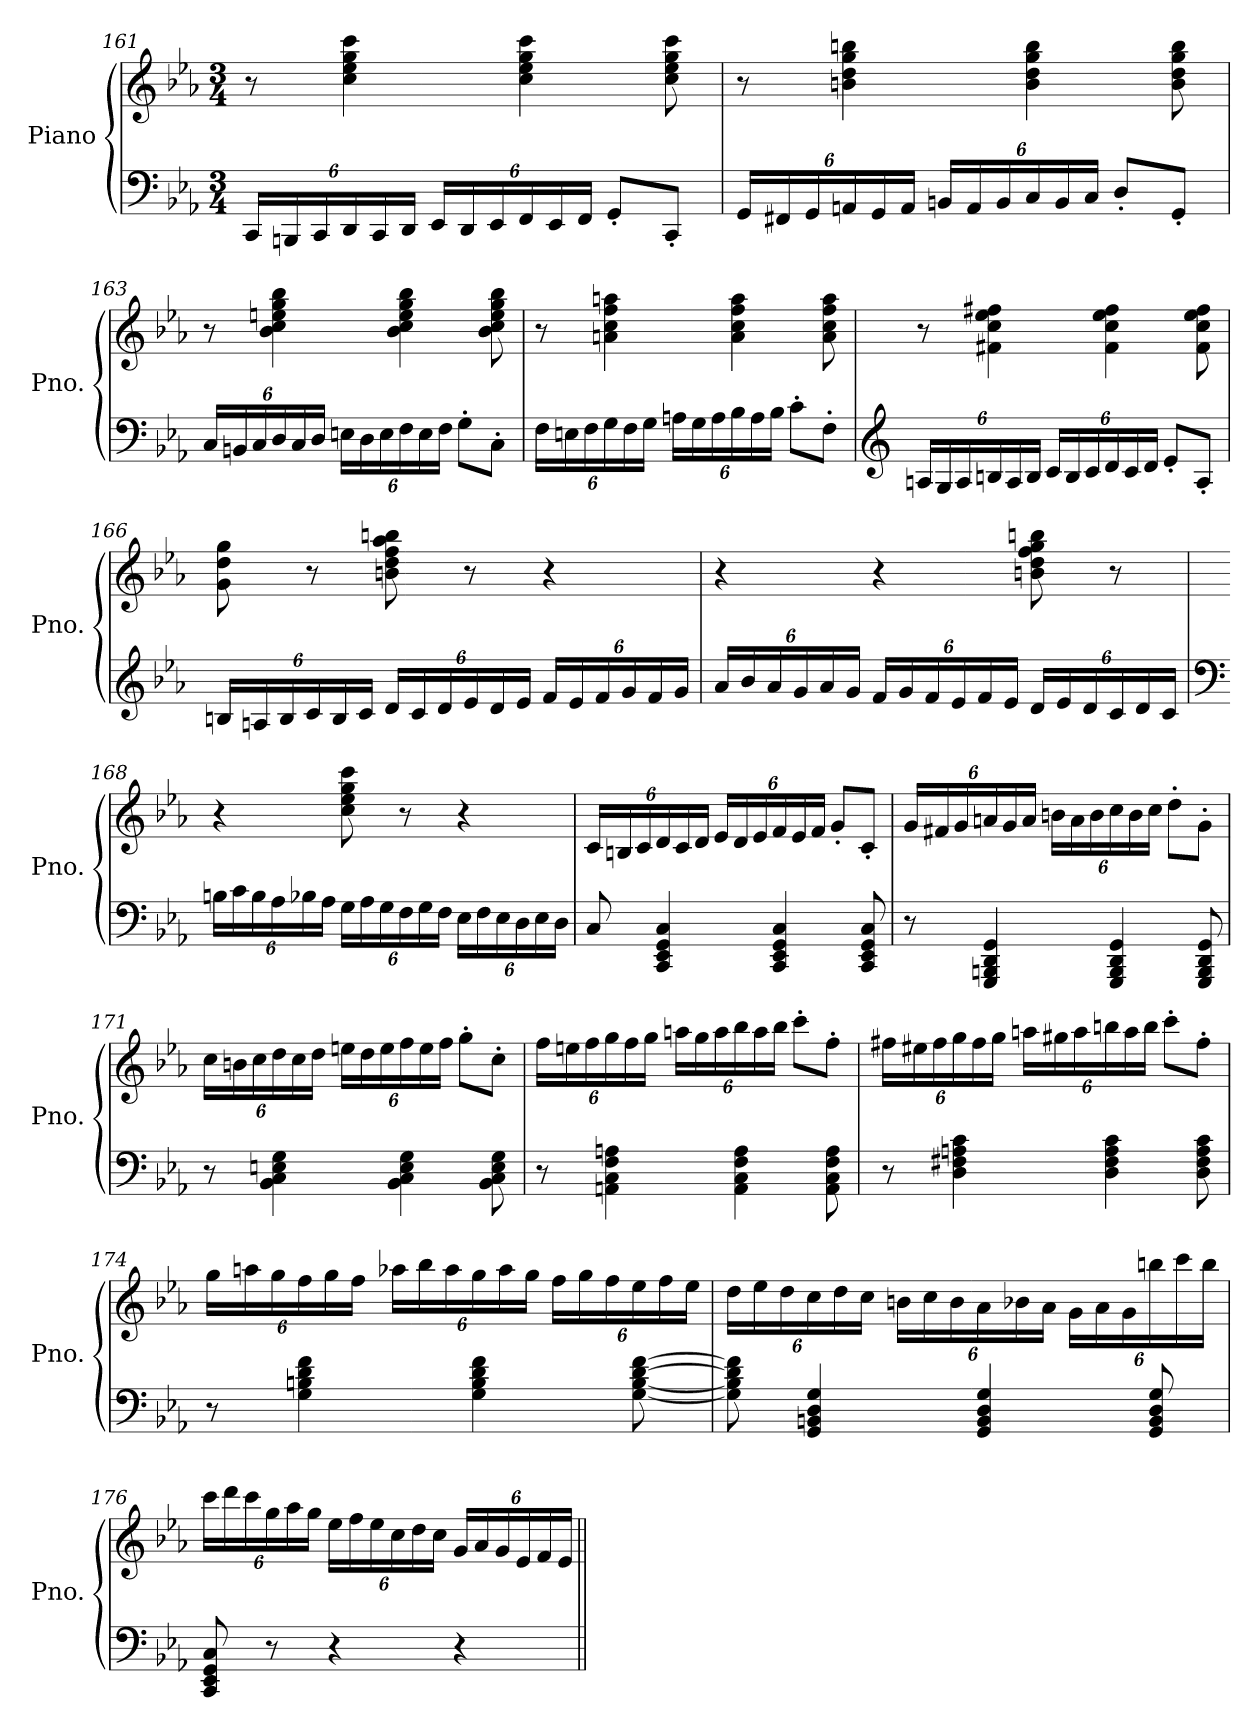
**kern	**kern
*part1	*part1
*staff2	*staff1
*I"Piano	*
*I'Pno.	*
*clefF4	*clefG2
*k[b-e-a-]	*k[b-e-a-]
*M3/4	*M3/4
=161	=161
24CC/LL	8r
24BBBn/	.
24CC/	.
24DD/	4cc\ 4ee-\ 4gg\ 4ccc\
24CC/	.
24DD/JJ	.
24EE-/LL	.
24DD/	.
24EE-/	.
24FF/	4cc\ 4ee-\ 4gg\ 4ccc\
24EE-/	.
24FF/JJ	.
8GG'/L	.
8CC'/J	8cc\ 8ee-\ 8gg\ 8ccc\
!!LO:LB:g=z
=162	=162
24GG/LL	8r
24FF#X/	.
24GG/	.
24AAn/	4bn\ 4dd\ 4gg\ 4bbn\
24GG/	.
24AA/JJ	.
24BBn/LL	.
24AA/	.
24BB/	.
24C/	4b\ 4dd\ 4gg\ 4bb\
24BB/	.
24C/JJ	.
8D'/L	.
8GG'/J	8b\ 8dd\ 8gg\ 8bb\
=163	=163
24C/LL	8r
24BBn/	.
24C/	.
24D/	4b-\ 4cc\ 4een\ 4gg\ 4bb-\
24C/	.
24D/JJ	.
24En\LL	.
24D\	.
24E\	.
24F\	4b-\ 4cc\ 4ee\ 4gg\ 4bb-\
24E\	.
24F\JJ	.
8G'\L	.
8C'\J	8b-\ 8cc\ 8ee\ 8gg\ 8bb-\
=164	=164
24F\LL	8r
24En\	.
24F\	.
24G\	4an\ 4cc\ 4ff\ 4aan\
24F\	.
24G\JJ	.
24An\LL	.
24G\	.
24A\	.
24B-\	4a\ 4cc\ 4ff\ 4aa\
24A\	.
24B-\JJ	.
8c'\L	.
8F'\J	8a\ 8cc\ 8ff\ 8aa\
!!LO:LB:g=z
=165	=165
*clefG2	*
24An/LL	8r
24G/	.
24A/	.
24Bn/	4f#X\ 4cc\ 4ee-\ 4ff#X\
24A/	.
24B/JJ	.
24c/LL	.
24B/	.
24c/	.
24d/	4f#\ 4cc\ 4ee-\ 4ff#\
24c/	.
24d/JJ	.
8e-'/L	.
8A'/J	8f#\ 8cc\ 8ee-\ 8ff#\
=166	=166
24Bn/LL	8g\ 8dd\ 8gg\
24An/	.
24B/	.
24c/	8r
24B/	.
24c/JJ	.
24d/LL	8bn\ 8dd\ 8ff\ 8aa-\ 8bbn\
24c/	.
24d/	.
24e-/	8r
24d/	.
24e-/JJ	.
24f/LL	4r
24e-/	.
24f/	.
24g/	.
24f/	.
24g/JJ	.
!!LO:LB:g=z
=167	=167
24a-/LL	4r
24b-/	.
24a-/	.
24g/	.
24a-/	.
24g/JJ	.
24f/LL	4r
24g/	.
24f/	.
24e-/	.
24f/	.
24e-/JJ	.
24d/LL	8bn\ 8dd\ 8ff\ 8gg\ 8bbn\
24e-/	.
24d/	.
24c/	8r
24d/	.
24c/JJ	.
=168	=168
*clefF4	*
24Bn\LL	4r
24c\	.
24B\	.
24A-\	.
24B-X\	.
24A-\JJ	.
24G\LL	8cc\ 8ee-\ 8gg\ 8ccc\
24A-\	.
24G\	.
24F\	8r
24G\	.
24F\JJ	.
24E-\LL	4r
24F\	.
24E-\	.
24D\	.
24E-\	.
24D\JJ	.
!!LO:PB:g=z
=169	=169
8C/	24c/LL
.	24Bn/
.	24c/
4CC/ 4EE-/ 4GG/ 4C/	24d/
.	24c/
.	24d/JJ
.	24e-/LL
.	24d/
.	24e-/
4CC/ 4EE-/ 4GG/ 4C/	24f/
.	24e-/
.	24f/JJ
.	8g'/L
8CC/ 8EE-/ 8GG/ 8C/	8c'/J
=170	=170
8r	24g/LL
.	24f#X/
.	24g/
4GGG/ 4BBBn/ 4DD/ 4GG/	24an/
.	24g/
.	24a/JJ
.	24bn\LL
.	24a\
.	24b\
4GGG/ 4BBB/ 4DD/ 4GG/	24cc\
.	24b\
.	24cc\JJ
.	8dd'\L
8GGG/ 8BBB/ 8DD/ 8GG/	8g'\J
=171	=171
8r	24cc\LL
.	24bn\
.	24cc\
4BB-\ 4C\ 4En\ 4G\	24dd\
.	24cc\
.	24dd\JJ
.	24een\LL
.	24dd\
.	24ee\
4BB-\ 4C\ 4E\ 4G\	24ff\
.	24ee\
.	24ff\JJ
.	8gg'\L
8BB-\ 8C\ 8E\ 8G\	8cc'\J
!!LO:LB:g=z
=172	=172
8r	24ff\LL
.	24een\
.	24ff\
4AAn\ 4C\ 4F\ 4An\	24gg\
.	24ff\
.	24gg\JJ
.	24aan\LL
.	24gg\
.	24aa\
4AA\ 4C\ 4F\ 4A\	24bb-\
.	24aa\
.	24bb-\JJ
.	8ccc'\L
8AA\ 8C\ 8F\ 8A\	8ff'\J
=173	=173
8r	24ff#X\LL
.	24ee#X\
.	24ff#\
4D\ 4F#X\ 4An\ 4c\	24gg\
.	24ff#\
.	24gg\JJ
.	24aan\LL
.	24gg#X\
.	24aa\
4D\ 4F#\ 4A\ 4c\	24bbn\
.	24aa\
.	24bb\JJ
.	8ccc'\L
8D\ 8F#\ 8A\ 8c\	8ff#'\J
!!LO:LB:g=z
=174	=174
8r	24gg\LL
.	24aan\
.	24gg\
4G\ 4Bn\ 4d\ 4f\	24ff\
.	24gg\
.	24ff\JJ
.	24aa-X\LL
.	24bb-\
.	24aa-\
4G\ 4B\ 4d\ 4f\	24gg\
.	24aa-\
.	24gg\JJ
.	24ff\LL
.	24gg\
.	24ff\
[8G\ [8B\ [8d\ [8f\	24ee-\
.	24ff\
.	24ee-\JJ
=175	=175
8G\] 8B\] 8d\] 8f\]	24dd\LL
.	24ee-\
.	24dd\
4GG/ 4BBn/ 4D/ 4G/	24cc\
.	24dd\
.	24cc\JJ
.	24bn\LL
.	24cc\
.	24b\
4GG/ 4BB/ 4D/ 4G/	24a-\
.	24b-X\
.	24a-\JJ
.	24g\LL
.	24a-\
.	24g\
8GG/ 8BB/ 8D/ 8G/	24bbn\
.	24ccc\
.	24bb\JJ
!!LO:LB:g=z
=176	=176
8CC/ 8EE-/ 8GG/ 8C/	24ccc\LL
.	24ddd\
.	24ccc\
8r	24gg\
.	24aa-\
.	24gg\JJ
4r	24ee-\LL
.	24ff\
.	24ee-\
.	24cc\
.	24dd\
.	24cc\JJ
4r	24g/LL
.	24a-/
.	24g/
.	24e-/
.	24f/
.	24e-/JJ
=||	=||
*-	*-
